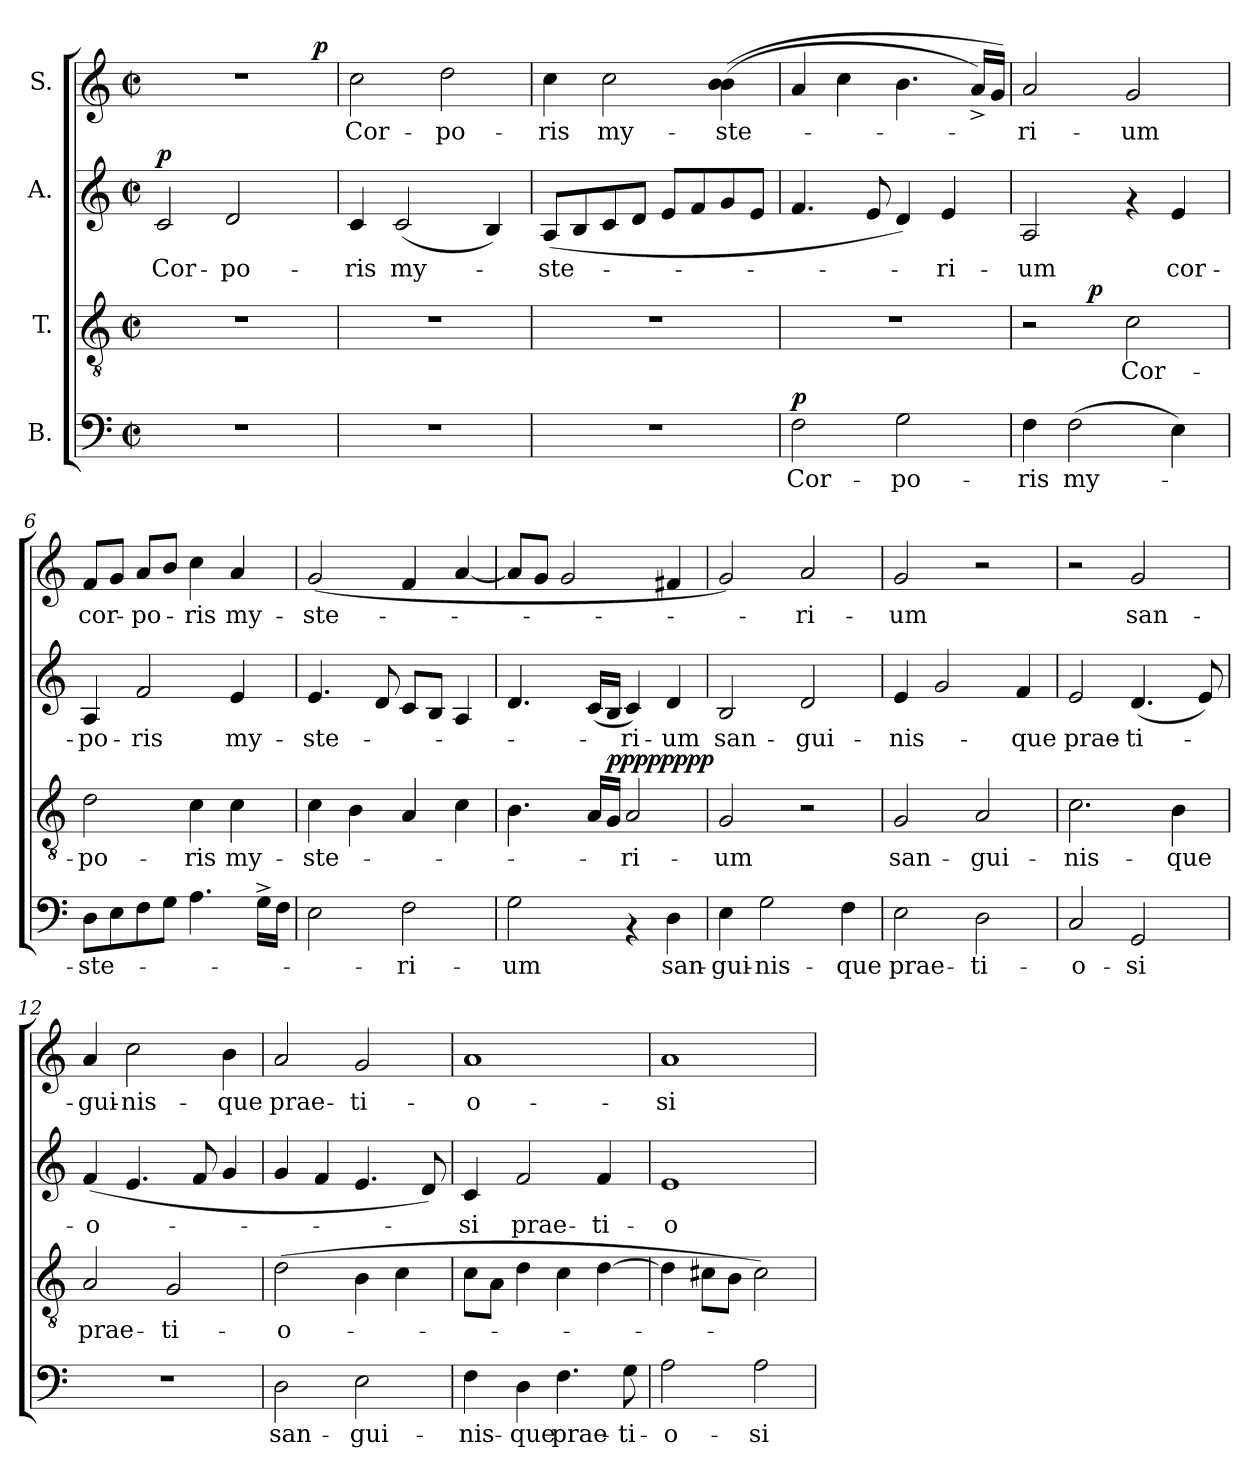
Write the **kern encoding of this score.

**kern	**text	**dynam	**kern	**text	**dynam	**kern	**text	**dynam	**kern	**text	**dynam
*part4	*part4	*part4	*part3	*part3	*part3	*part2	*part2	*part2	*part1	*part1	*part1
*staff4	*staff4	*staff4	*staff3	*staff3	*staff3	*staff2	*staff2	*staff2	*staff1	*staff1	*staff1
*I"B.	*	*	*I"T.	*	*	*I"A.	*	*	*I"S.	*	*
*clefF4	*	*	*clefGv2	*	*	*clefG2	*	*	*clefG2	*	*
*k[]	*	*	*k[]	*	*	*k[]	*	*	*k[]	*	*
*C:	*	*	*C:	*	*	*C:	*	*	*C:	*	*
*M2/2	*	*	*M2/2	*	*	*M2/2	*	*	*M2/2	*	*
*met(c|)	*	*	*met(c|)	*	*	*met(c|)	*	*	*met(c|)	*	*
=1	=1	=1	=1	=1	=1	=1	=1	=1	=1	=1	=1
!	!	!	!	!	!	!	!LO:LY:b	!LO:DY:a	!	!	!
*	*	*	*	*	*	*	*	*	*^	*	*
1r	.	.	1r	.	.	2c/	Cor-	p	1r	2ryy	.	.
!	!	!	!	!	!	!	!LO:LY:b	!	!	!	!	!
.	.	.	.	.	.	2d/	-po-	.	.	4ryy	.	.
.	.	.	.	.	.	.	.	.	.	8ryy	.	.
.	.	.	.	.	.	.	.	.	.	32ryy	.	.
!	!	!	!	!	!	!	!	!	!	!	!	!LO:DY:a
.	.	.	.	.	.	.	.	.	.	16.ryy	.	p
=2	=2	=2	=2	=2	=2	=2	=2	=2	=2	=2	=2	=2
!	!	!	!	!	!	!	!LO:LY:b	!	!	!	!LO:LY:b	!
*	*	*	*	*	*	*	*	*	*v	*v	*	*
1r	.	.	1r	.	.	4c/	-ris	.	2cc\	Cor-	.
!	!	!	!	!	!	!	!LO:LY:b	!	!	!	!
.	.	.	.	.	.	(>2c/	my-	.	.	.	.
!	!	!	!	!	!	!	!	!	!	!LO:LY:b	!
.	.	.	.	.	.	.	.	.	2dd\	-po-	.
.	.	.	.	.	.	4B/)	.	.	.	.	.
=3	=3	=3	=3	=3	=3	=3	=3	=3	=3	=3	=3
!	!	!	!	!	!	!	!LO:LY:b	!	!	!LO:LY:b	!
1r	.	.	1r	.	.	(>8A/L	-ste-	.	4cc\	-ris	.
.	.	.	.	.	.	8B/	.	.	.	.	.
!	!	!	!	!	!	!	!	!	!	!LO:LY:b	!
.	.	.	.	.	.	8c/	.	.	2cc\	my-	.
.	.	.	.	.	.	8d/J	.	.	.	.	.
.	.	.	.	.	.	8e/L	.	.	.	.	.
.	.	.	.	.	.	8f/	.	.	.	.	.
!	!	!	!	!	!	!	!	!	!	!LO:LY:b	!
.	.	.	.	.	.	8g/	.	.	(>(>4b\ 4b\	-ste-	.
.	.	.	.	.	.	8e/J	.	.	.	.	.
=4	=4	=4	=4	=4	=4	=4	=4	=4	=4	=4	=4
!	!LO:LY:b	!LO:DY:a	!	!	!	!	!	!	!	!	!
2F\	Cor-	p	1r	.	.	4.f/	.	.	4a/	.	.
.	.	.	.	.	.	.	.	.	4cc\	.	.
.	.	.	.	.	.	8e/	.	.	.	.	.
!	!LO:LY:b	!	!	!	!	!	!	!	!	!	!
2G\	-po-	.	.	.	.	4d/)	.	.	4.b\	.	.
!	!	!	!	!	!	!	!LO:LY:b	!	!	!	!
.	.	.	.	.	.	4e/	-ri-	.	.	.	.
.	.	.	.	.	.	.	.	.	16a^</LL)	.	.
.	.	.	.	.	.	.	.	.	16g/JJ)	.	.
=5	=5	=5	=5	=5	=5	=5	=5	=5	=5	=5	=5
!	!LO:LY:b	!	!	!	!	!	!LO:LY:b	!	!	!LO:LY:b	!
*	*	*	*^	*	*	*	*	*	*	*	*
4F\	-ris	.	2r	4ryy	.	.	2A/	-um	.	2a/	-ri-	.
!	!LO:LY:b	!	!	!	!	!	!	!	!	!	!	!
(>2F\	my-	.	.	16ryy	.	.	.	.	.	.	.	.
!	!	!	!	!	!	!LO:DY:a	!	!	!	!	!	!
.	.	.	.	2ryy	.	p	.	.	.	.	.	.
!	!	!	!	!	!LO:LY:b	!	!	!	!	!	!LO:LY:b	!
.	.	.	2c\	.	Cor-	.	4rf	.	.	2g/	-um	.
!	!	!	!	!	!	!	!	!LO:LY:b	!	!	!	!
4E\)	.	.	.	.	.	.	4e/	cor-	.	.	.	.
.	.	.	.	8.ryy	.	.	.	.	.	.	.	.
!!LO:LB:g=z
=6	=6	=6	=6	=6	=6	=6	=6	=6	=6	=6	=6	=6
!	!LO:LY:b	!	!	!	!LO:LY:b	!	!	!LO:LY:b	!	!	!LO:LY:b	!
*	*	*	*v	*v	*	*	*	*	*	*	*	*
8D\L	-ste-	.	2d\	-po-	.	4A/	-po-	.	8f/L	cor-	.
8E\	.	.	.	.	.	.	.	.	8g/J	.	.
!	!	!	!	!	!	!	!LO:LY:b	!	!	!LO:LY:b	!
8F\	.	.	.	.	.	2f/	-ris	.	8a/L	-po-	.
8G\J	.	.	.	.	.	.	.	.	8b/J	.	.
!	!	!	!	!LO:LY:b	!	!	!	!	!	!LO:LY:b	!
4.A\	.	.	4c\	-ris	.	.	.	.	4cc\	-ris	.
!	!	!	!	!LO:LY:b	!	!	!LO:LY:b	!	!	!LO:LY:b	!
.	.	.	4c\	my-	.	4e/	my-	.	4a/	my-	.
16G^>\LL	.	.	.	.	.	.	.	.	.	.	.
16F\JJ	.	.	.	.	.	.	.	.	.	.	.
=7	=7	=7	=7	=7	=7	=7	=7	=7	=7	=7	=7
!	!	!	!	!LO:LY:b	!	!	!LO:LY:b	!	!	!LO:LY:b	!
2E\	.	.	4c\	-ste-	.	4.e/	-ste-	.	(>2g/	-ste-	.
.	.	.	4B\	.	.	.	.	.	.	.	.
.	.	.	.	.	.	8d/	.	.	.	.	.
!	!LO:LY:b	!	!	!	!	!	!	!	!	!	!
2F\	-ri-	.	4A/	.	.	8c/L	.	.	4f/	.	.
.	.	.	.	.	.	8B/J	.	.	.	.	.
.	.	.	4c\	.	.	4A/	.	.	[>4a/	.	.
=8	=8	=8	=8	=8	=8	=8	=8	=8	=8	=8	=8
!	!LO:LY:b	!	!	!	!	!	!	!	!	!	!
2G\	-um	.	4.B\	.	.	4.d/	.	.	8a/L]	.	.
.	.	.	.	.	.	.	.	.	8g/J	.	.
.	.	.	.	.	.	.	.	.	2g/	.	.
.	.	.	16A/LL	.	.	(>16c/LL	.	.	.	.	.
!	!	!	!	!	!LO:DY:a	!	!	!	!	!	!
!	!	!	!	!	!LO:DY:n=1:a	!	!	!	!	!	!
.	.	.	16G/JJ	.	pppp pppp	16B/JJ	.	.	.	.	.
!	!	!	!	!LO:LY:b	!	!	!LO:LY:b	!	!	!	!
4rAA	.	.	2A/	-ri-	.	4c/)	-ri-	.	.	.	.
!	!LO:LY:b	!	!	!	!	!	!LO:LY:b	!	!	!	!
4D\	san-	.	.	.	.	4d/	-um	.	4f#X/	.	.
=9	=9	=9	=9	=9	=9	=9	=9	=9	=9	=9	=9
!	!LO:LY:b	!	!	!LO:LY:b	!	!	!LO:LY:b	!	!	!	!
4E\	-gui-	.	2G/	-um	.	2B/	san-	.	2g/)	.	.
!	!LO:LY:b	!	!	!	!	!	!	!	!	!	!
2G\	-nis-	.	.	.	.	.	.	.	.	.	.
!	!	!	!	!	!	!	!LO:LY:b	!	!	!LO:LY:b	!
.	.	.	2r	.	.	2d/	-gui-	.	2a/	-ri-	.
!	!LO:LY:b	!	!	!	!	!	!	!	!	!	!
4F\	-que	.	.	.	.	.	.	.	.	.	.
=10	=10	=10	=10	=10	=10	=10	=10	=10	=10	=10	=10
!	!LO:LY:b	!	!	!LO:LY:b	!	!	!LO:LY:b	!	!	!LO:LY:b	!
2E\	prae-	.	2G/	san-	.	4e/	-nis-	.	2g/	-um	.
.	.	.	.	.	.	2g/	.	.	.	.	.
!	!LO:LY:b	!	!	!LO:LY:b	!	!	!	!	!	!	!
2D\	-ti-	.	2A/	-gui-	.	.	.	.	2r	.	.
!	!	!	!	!	!	!	!LO:LY:b	!	!	!	!
.	.	.	.	.	.	4f/	-que	.	.	.	.
=11	=11	=11	=11	=11	=11	=11	=11	=11	=11	=11	=11
!	!LO:LY:b	!	!	!LO:LY:b	!	!	!LO:LY:b	!	!	!	!
2C/	-o-	.	2.c\	-nis-	.	2e/	prae-	.	2r	.	.
!	!LO:LY:b	!	!	!	!	!	!LO:LY:b	!	!	!LO:LY:b	!
2GG/	-si	.	.	.	.	(>4.d/	-ti-	.	2g/	san-	.
!	!	!	!	!LO:LY:b	!	!	!	!	!	!	!
.	.	.	4B\	-que	.	.	.	.	.	.	.
.	.	.	.	.	.	8e/)	.	.	.	.	.
!!LO:PB:g=z
=12	=12	=12	=12	=12	=12	=12	=12	=12	=12	=12	=12
!	!	!	!	!LO:LY:b	!	!	!LO:LY:b	!	!	!LO:LY:b	!
1r	.	.	2A/	prae-	.	(>4f/	-o-	.	4a/	-gui-	.
!	!	!	!	!	!	!	!	!	!	!LO:LY:b	!
.	.	.	.	.	.	4.e/	.	.	2cc\	-nis-	.
!	!	!	!	!LO:LY:b	!	!	!	!	!	!	!
.	.	.	2G/	-ti-	.	.	.	.	.	.	.
.	.	.	.	.	.	8f/	.	.	.	.	.
!	!	!	!	!	!	!	!	!	!	!LO:LY:b	!
.	.	.	.	.	.	4g/	.	.	4b\	-que	.
=13	=13	=13	=13	=13	=13	=13	=13	=13	=13	=13	=13
!	!LO:LY:b	!	!	!LO:LY:b	!	!	!	!	!	!LO:LY:b	!
2D\	san-	.	(>2d\	-o-	.	4g/	.	.	2a/	prae-	.
.	.	.	.	.	.	4f/	.	.	.	.	.
!	!LO:LY:b	!	!	!	!	!	!	!	!	!LO:LY:b	!
2E\	-gui-	.	4B\	.	.	4.e/	.	.	2g/	-ti-	.
.	.	.	4c\	.	.	.	.	.	.	.	.
.	.	.	.	.	.	8d/)	.	.	.	.	.
=14	=14	=14	=14	=14	=14	=14	=14	=14	=14	=14	=14
!	!LO:LY:b	!	!	!	!	!	!LO:LY:b	!	!	!LO:LY:b	!
4F\	-nis-	.	8c\L	.	.	4c/	-si	.	1a	-o-	.
.	.	.	8A\J	.	.	.	.	.	.	.	.
!	!LO:LY:b	!	!	!	!	!	!LO:LY:b	!	!	!	!
4D\	-que	.	4d\	.	.	2f/	prae-	.	.	.	.
!	!LO:LY:b	!	!	!	!	!	!	!	!	!	!
4.F\	prae-	.	4c\	.	.	.	.	.	.	.	.
!	!	!	!	!	!	!	!LO:LY:b	!	!	!	!
.	.	.	[>4d\	.	.	4f/	-ti-	.	.	.	.
!	!LO:LY:b	!	!	!	!	!	!	!	!	!	!
8G\	-ti-	.	.	.	.	.	.	.	.	.	.
=15	=15	=15	=15	=15	=15	=15	=15	=15	=15	=15	=15
!	!LO:LY:b	!	!	!	!	!	!LO:LY:b	!	!	!LO:LY:b	!
2A\	-o-	.	4d\]	.	.	1e	-o-	.	1a	-si	.
.	.	.	8c#X\L	.	.	.	.	.	.	.	.
.	.	.	8B\J	.	.	.	.	.	.	.	.
!	!LO:LY:b	!	!	!	!	!	!	!	!	!	!
2A\	-si	.	2c#\)	.	.	.	.	.	.	.	.
=	=	=	=	=	=	=	=	=	=	=	=
*-	*-	*-	*-	*-	*-	*-	*-	*-	*-	*-	*-
